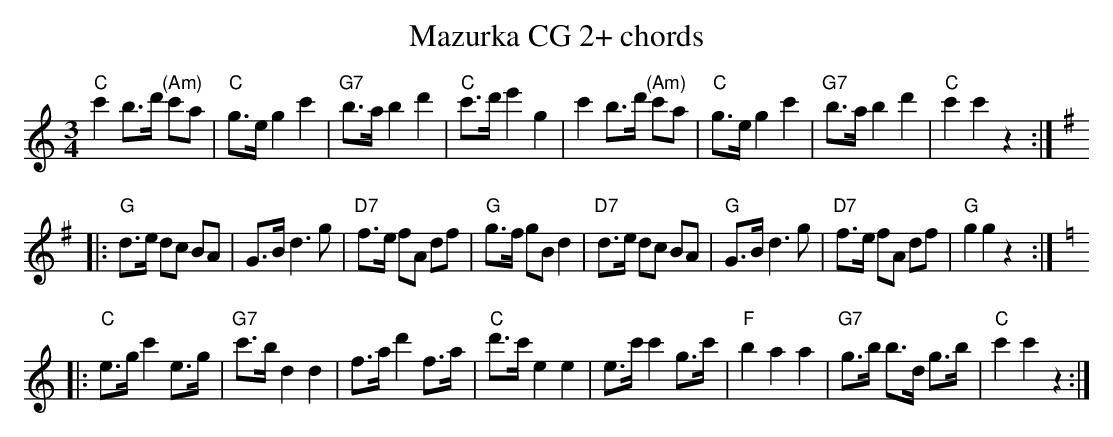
X:1
T:Mazurka CG 2+ chords
M:3/4
L:1/8
K:Cmaj%%MIDI gchordon
"C"c'2b>d' "(Am)"c'a | "C"g>eg2c'2 | "G7"b>ab2d'2 | "C"c'>d'e'2g2 | c'2b>d' "(Am)"c'a | "C"g>eg2c'2 | "G7"b>ab2d'2 | "C"c'2c'2z2 :: [K:Gmaj]
"G"d>e dc BA | G>Bd3g | "D7"f>e fA df | "G"g>f gBd2 | "D7"d>e dc BA | "G"G>Bd3g | "D7"f>e fA df | "G"g2g2z2:: [K:Cmaj]
"C"e>gc'2e>g | "G7"c'>bd2d2 | f>ad'2f>a | "C"d'>c'e2e2 | e>c'c'2g>c' | "F"b2a2a2 | "G7"g>b b>d g>b | "C"c'2c'2z2 :|
